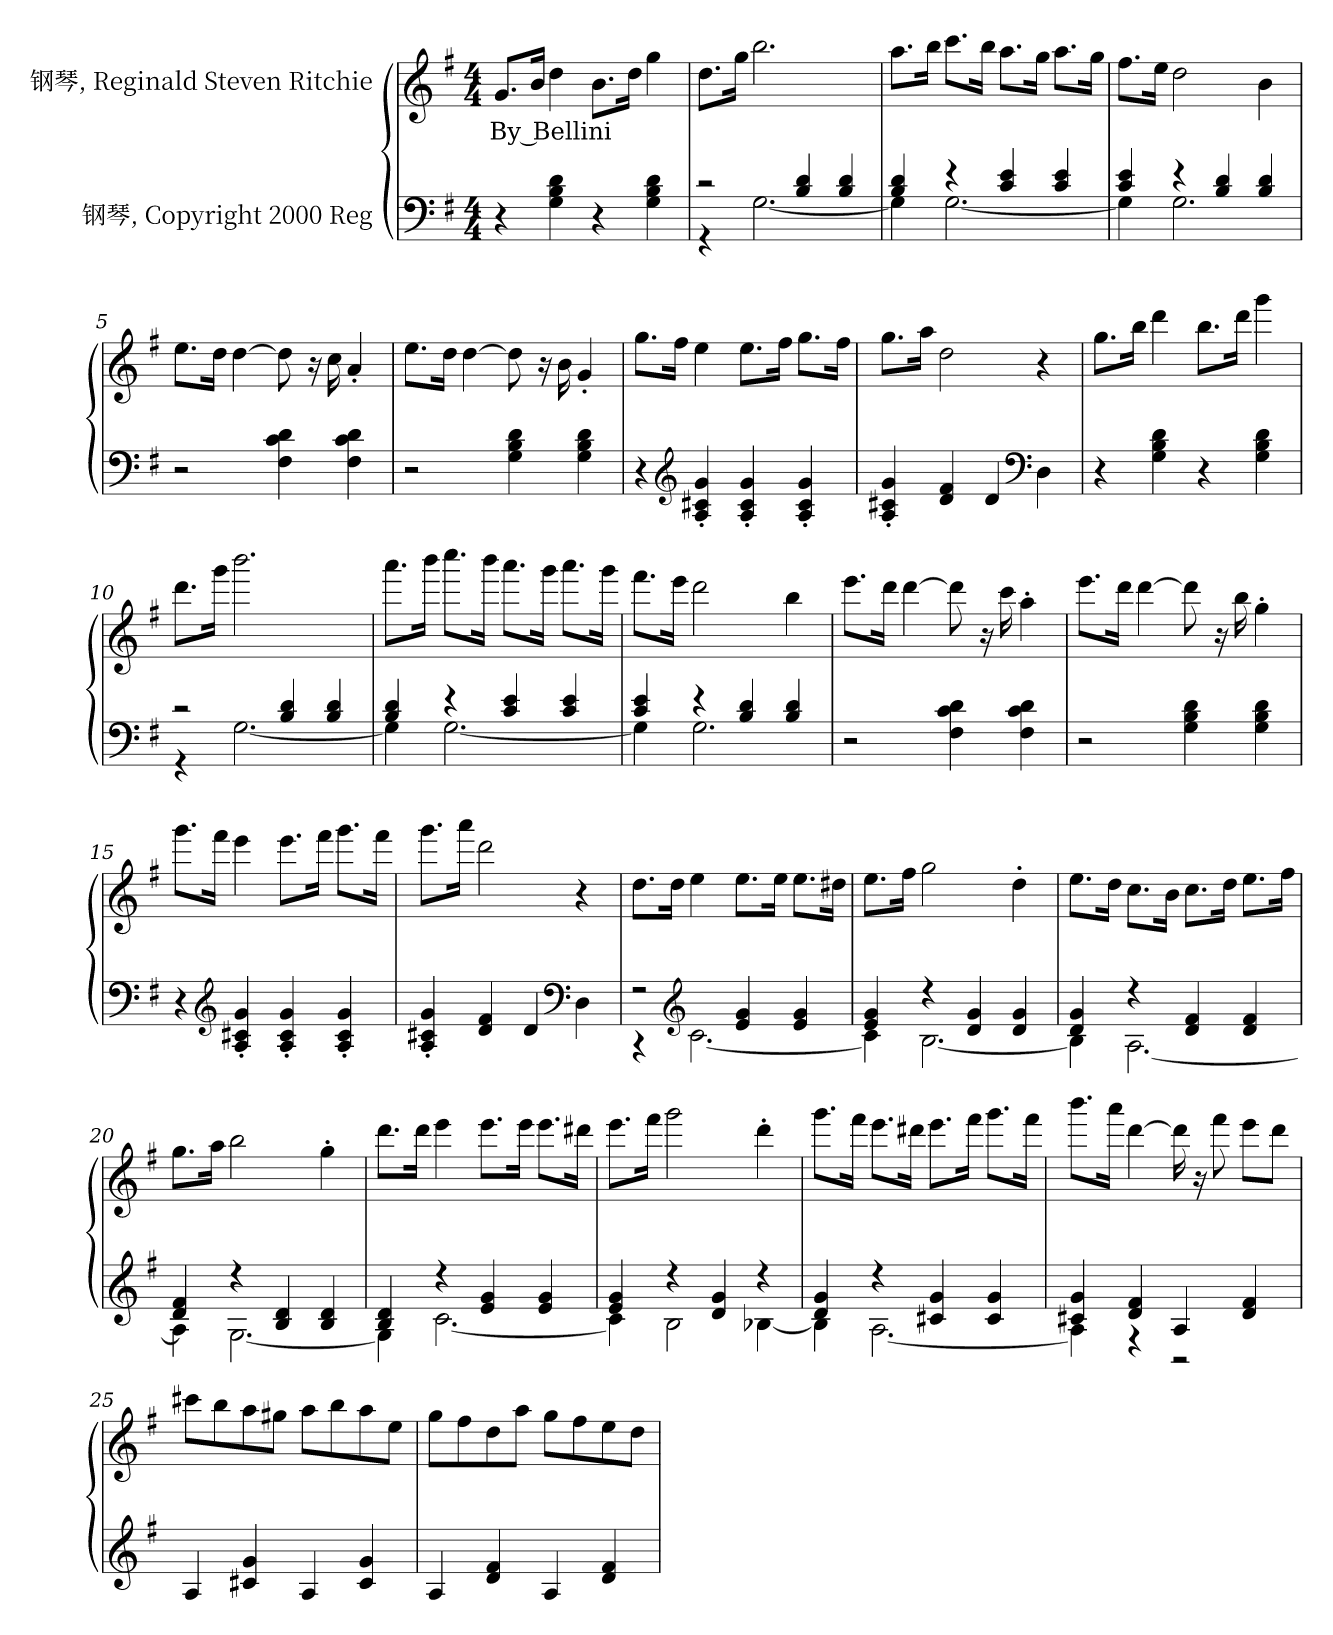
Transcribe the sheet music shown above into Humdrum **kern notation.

**kern	**kern	**text
*part2	*part1	*part1
*staff2	*staff1	*staff1
*I"钢琴, Copyright 2000 Reg	*I"钢琴, Reginald Steven Ritchie	*
*clefF4	*clefG2	*
*k[f#]	*k[f#]	*
*M4/4	*M4/4	*
*MM190	*MM190	*
=1	=1	=1
4r	8.g/L	By Bellini
.	16b/Jk	.
4G\ 4B\ 4d\	4dd\	.
4r	8.b\L	.
.	16dd\Jk	.
4G\ 4B\ 4d\	4gg\	.
=2	=2	=2
*^	*	*
2r	4r	8.dd\L	.
.	.	16gg\Jk	.
.	[2.G\	2.bb\	.
4B/ 4d/	.	.	.
4B/ 4d/	.	.	.
=3	=3	=3	=3
4B/ 4d/	4G\]	8.aa\L	.
.	.	16bb\Jk	.
4r	[2.G\	8.ccc\L	.
.	.	16bb\Jk	.
4c/ 4e/	.	8.aa\L	.
.	.	16gg\Jk	.
4c/ 4e/	.	8.aa\L	.
.	.	16gg\Jk	.
!!LO:LB:g=z
=4	=4	=4	=4
4c/ 4e/	4G\]	8.ff#\L	.
.	.	16ee\Jk	.
4r	2.G\	2dd\	.
4B/ 4d/	.	.	.
4B/ 4d/	.	4b\	.
*v	*v	*	*
=5	=5	=5
2r	8.ee\L	.
.	16dd\Jk	.
.	[4dd\	.
4F#\ 4c\ 4d\	8dd\]	.
.	16r	.
.	16cc\	.
4F#\ 4c\ 4d\	4a'/	.
=6	=6	=6
2r	8.ee\L	.
.	16dd\Jk	.
.	[4dd\	.
4G\ 4B\ 4d\	8dd\]	.
.	16r	.
.	16b\	.
4G\ 4B\ 4d\	4g'/	.
=7	=7	=7
4r	8.gg\L	.
.	16ff#\Jk	.
*clefG2	*	*
4A/' 4c#X/' 4g/'	4ee\	.
4A/' 4c#/' 4g/'	8.ee\L	.
.	16ff#\Jk	.
4A/' 4c#/' 4g/'	8.gg\L	.
.	16ff#\Jk	.
=8	=8	=8
4A/' 4c#X/' 4g/'	8.gg\L	.
.	16aa\Jk	.
4d/ 4f#/	2dd\	.
4d/	.	.
*clefF4	*	*
4D\	4r	.
!!LO:LB:g=z
=9	=9	=9
4r	8.gg\L	.
.	16bb\Jk	.
4G\ 4B\ 4d\	4ddd\	.
4r	8.bb\L	.
.	16ddd\Jk	.
4G\ 4B\ 4d\	4ggg\	.
=10	=10	=10
*^	*	*
2r	4r	8.ddd\L	.
.	.	16ggg\Jk	.
.	[2.G\	2.bbb\	.
4B/ 4d/	.	.	.
4B/ 4d/	.	.	.
=11	=11	=11	=11
4B/ 4d/	4G\]	8.aaa\L	.
.	.	16bbb\Jk	.
4r	[2.G\	8.cccc\L	.
.	.	16bbb\Jk	.
4c/ 4e/	.	8.aaa\L	.
.	.	16ggg\Jk	.
4c/ 4e/	.	8.aaa\L	.
.	.	16ggg\Jk	.
=12	=12	=12	=12
4c/ 4e/	4G\]	8.fff#\L	.
.	.	16eee\Jk	.
4r	2.G\	2ddd\	.
4B/ 4d/	.	.	.
4B/ 4d/	.	4bb\	.
*v	*v	*	*
!!LO:LB:g=z
=13	=13	=13
2r	8.eee\L	.
.	16ddd\Jk	.
.	[4ddd\	.
4F#\ 4c\ 4d\	8ddd\]	.
.	16r	.
.	16ccc\	.
4F#\ 4c\ 4d\	4aa'\	.
=14	=14	=14
2r	8.eee\L	.
.	16ddd\Jk	.
.	[4ddd\	.
4G\ 4B\ 4d\	8ddd\]	.
.	16r	.
.	16bb\	.
4G\ 4B\ 4d\	4gg'\	.
=15	=15	=15
4r	8.ggg\L	.
.	16fff#\Jk	.
*clefG2	*	*
4A/' 4c#X/' 4g/'	4eee\	.
4A/' 4c#/' 4g/'	8.eee\L	.
.	16fff#\Jk	.
4A/' 4c#/' 4g/'	8.ggg\L	.
.	16fff#\Jk	.
=16	=16	=16
4A/' 4c#X/' 4g/'	8.ggg\L	.
.	16aaa\Jk	.
4d/ 4f#/	2ddd\	.
4d/	.	.
*clefF4	*	*
4D\	4r	.
!!LO:LB:g=z
=17	=17	=17
*^	*	*
2r	4r	8.dd\L	.
.	.	16dd\Jk	.
*clefG2	*	*	*
.	[2.c\	4ee\	.
4e/ 4g/	.	8.ee\L	.
.	.	16ee\Jk	.
4e/ 4g/	.	8.ee\L	.
.	.	16dd#X\Jk	.
=18	=18	=18	=18
4e/ 4g/	4c\]	8.ee\L	.
.	.	16ff#\Jk	.
4r	[2.B\	2gg\	.
4d/ 4g/	.	.	.
4d/ 4g/	.	4dd'\	.
=19	=19	=19	=19
4d/ 4g/	4B\]	8.ee\L	.
.	.	16dd\Jk	.
4r	[2.A\	8.cc\L	.
.	.	16b\Jk	.
4d/ 4f#/	.	8.cc\L	.
.	.	16dd\Jk	.
4d/ 4f#/	.	8.ee\L	.
.	.	16ff#\Jk	.
=20	=20	=20	=20
4d/ 4f#/	4A\]	8.gg\L	.
.	.	16aa\Jk	.
4r	[2.G\	2bb\	.
4B/ 4d/	.	.	.
4B/ 4d/	.	4gg'\	.
!!LO:LB:g=z
=21	=21	=21	=21
4B/ 4d/	4G\]	8.ddd\L	.
.	.	16ddd\Jk	.
4r	[2.c\	4eee\	.
4e/ 4g/	.	8.eee\L	.
.	.	16eee\Jk	.
4e/ 4g/	.	8.eee\L	.
.	.	16ddd#X\Jk	.
=22	=22	=22	=22
4e/ 4g/	4c\]	8.eee\L	.
.	.	16fff#\Jk	.
4r	2B\	2ggg\	.
4d/ 4g/	.	.	.
4r	[4B-X\	4ddd'\	.
=23	=23	=23	=23
4d/ 4g/	4B-\]	8.ggg\L	.
.	.	16fff#\Jk	.
4r	[2.A\	8.eee\L	.
.	.	16ddd#X\Jk	.
4c#X/ 4g/	.	8.eee\L	.
.	.	16fff#\Jk	.
4c#/ 4g/	.	8.ggg\L	.
.	.	16fff#\Jk	.
!!LO:PB:g=z
=24	=24	=24	=24
4c#X/ 4g/	4A\]	8.bbb\L	.
.	.	16aaa\Jk	.
4d/ 4f#/	4r	[4ddd\	.
4A/	2r	16ddd\]	.
.	.	16r	.
.	.	8fff#\	.
4d/ 4f#/	.	8eee\L	.
.	.	8ddd\J	.
*v	*v	*	*
=25	=25	=25
4A/	8ccc#X\L	.
.	8bb\	.
4c#X/ 4g/	8aa\	.
.	8gg#X\J	.
4A/	8aa\L	.
.	8bb\	.
4c#/ 4g/	8aa\	.
.	8ee\J	.
=26	=26	=26
4A/	8gg\L	.
.	8ff#\	.
4d/ 4f#/	8dd\	.
.	8aa\J	.
4A/	8gg\L	.
.	8ff#\	.
4d/ 4f#/	8ee\	.
.	8dd\J	.
=	=	=
*-	*-	*-
